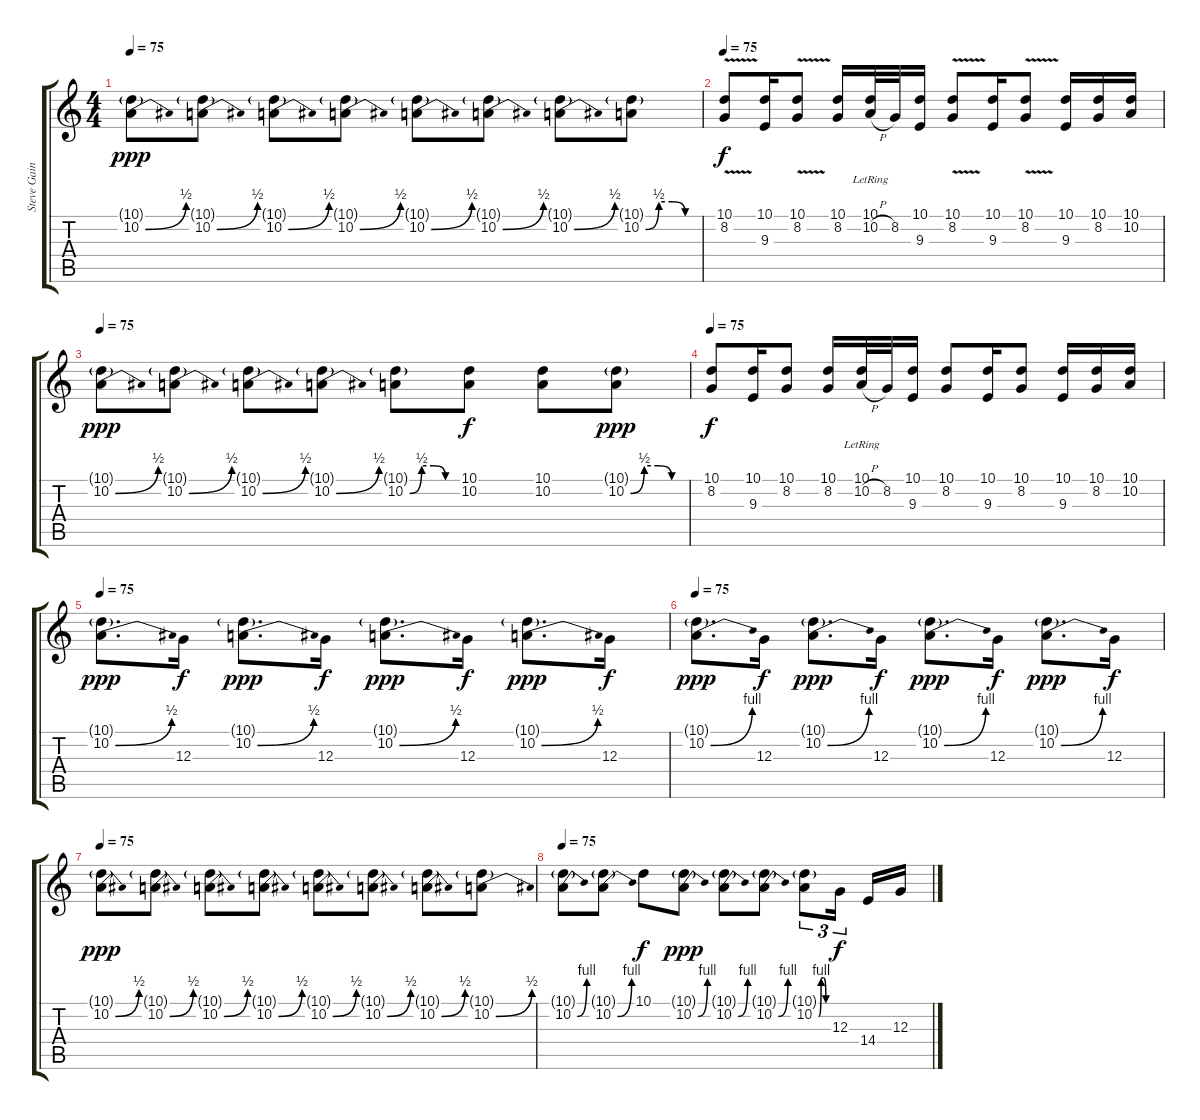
\track ("Steve Gaines (overdubs solo)" "Steve Gain") {instrument lead5charang}
\staff {score tabs}
\tuning (E4 B3 G3 D3 A2 E2) {hide}
\ts (4 4)
\tempo 75
\clef g2
\ks c
(10.1{g} 10.2{be (bend 0 0 60 2)}).8{dy ppp} (10.1{g} 10.2{be (bend 0 0 60 2)}).8 (10.1{g} 10.2{be (bend 0 0 60 2)}).8 (10.1{g} 10.2{be (bend 0 0 60 2)}).8 (10.1{g} 10.2{be (bend 0 0 60 2)}).8 (10.1{g} 10.2{be (bend 0 0 60 2)}).8 (10.1{g} 10.2{be (bend 0 0 60 2)}).8 (10.1{g} 10.2{be (custom 0 0 15 2 30 2 45 0 60 0)}).8 |
\tempo 75
(10.1 8.2{v}).8{dy f} (10.1 9.3).16 (10.1 8.2{v}).8 (10.1 8.2).16 (10.1{lr} 10.2{h}).32 8.2.32 (10.1 9.3).16 (10.1 8.2{v}).8 (10.1 9.3).16 (10.1 8.2{v}).8 (10.1 9.3).16 (10.1 8.2).16 (10.1 10.2).16 |
\tempo 75
(10.1{g} 10.2{be (bend 0 0 60 2)}).8{dy ppp} (10.1{g} 10.2{be (bend 0 0 60 2)}).8 (10.1{g} 10.2{be (bend 0 0 60 2)}).8 (10.1{g} 10.2{be (bend 0 0 60 2)}).8 (10.1{g} 10.2{be (custom 0 0 15 2 30 2 45 0 60 0)}).8 (10.1 10.2).8{dy f} (10.1 10.2).8 (10.1{g} 10.2{be (custom 0 0 15 2 30 2 45 0 60 0)}).8{dy ppp} |
\tempo 75
(10.1 8.2).8{dy f} (10.1 9.3).16 (10.1 8.2).8 (10.1 8.2).16 (10.1{lr} 10.2{h}).32 8.2.32 (10.1 9.3).16 (10.1 8.2).8 (10.1 9.3).16 (10.1 8.2).8 (10.1 9.3).16 (10.1 8.2).16 (10.1 10.2).16 |
\tempo 75
(10.1{g} 10.2{be (bend 0 0 60 2)}).8{d dy ppp} 12.3.16{dy f} (10.1{g} 10.2{be (bend 0 0 60 2)}).8{d dy ppp} 12.3.16{dy f} (10.1{g} 10.2{be (bend 0 0 60 2)}).8{d dy ppp} 12.3.16{dy f} (10.1{g} 10.2{be (bend 0 0 60 2)}).8{d dy ppp} 12.3.16{dy f} |
\tempo 75
(10.1{g} 10.2{be (bend 0 0 60 4)}).8{d dy ppp} 12.3.16{dy f} (10.1{g} 10.2{be (bend 0 0 60 4)}).8{d dy ppp} 12.3.16{dy f} (10.1{g} 10.2{be (bend 0 0 60 4)}).8{d dy ppp} 12.3.16{dy f} (10.1{g} 10.2{be (bend 0 0 60 4)}).8{d dy ppp} 12.3.16{dy f} |
\tempo 75
(10.1{g} 10.2{be (bend 0 0 60 2)}).8{dy ppp} (10.1{g} 10.2{be (bend 0 0 60 2)}).8 (10.1{g} 10.2{be (bend 0 0 60 2)}).8 (10.1{g} 10.2{be (bend 0 0 60 2)}).8 (10.1{g} 10.2{be (bend 0 0 60 2)}).8 (10.1{g} 10.2{be (bend 0 0 60 2)}).8 (10.1{g} 10.2{be (bend 0 0 60 2)}).8 (10.1{g} 10.2{be (bend 0 0 60 2)}).8 |
\tempo 75
(10.1{g} 10.2{be (bend 0 0 60 4)}).8 (10.1{g} 10.2{be (bend 0 0 60 4)}).8 10.1.8{dy f} (10.1{g} 10.2{be (bend 0 0 60 4)}).8{dy ppp} (10.1{g} 10.2{be (bend 0 0 60 4)}).8 (10.1{g} 10.2{be (bend 0 0 60 4)}).8 (10.1{g} 10.2{be (custom 0 0 15 4 30 4 45 0 60 0)}).8{tu (3 2)} 12.3.16{tu (3 2) dy f} 14.4.16 12.3.16
